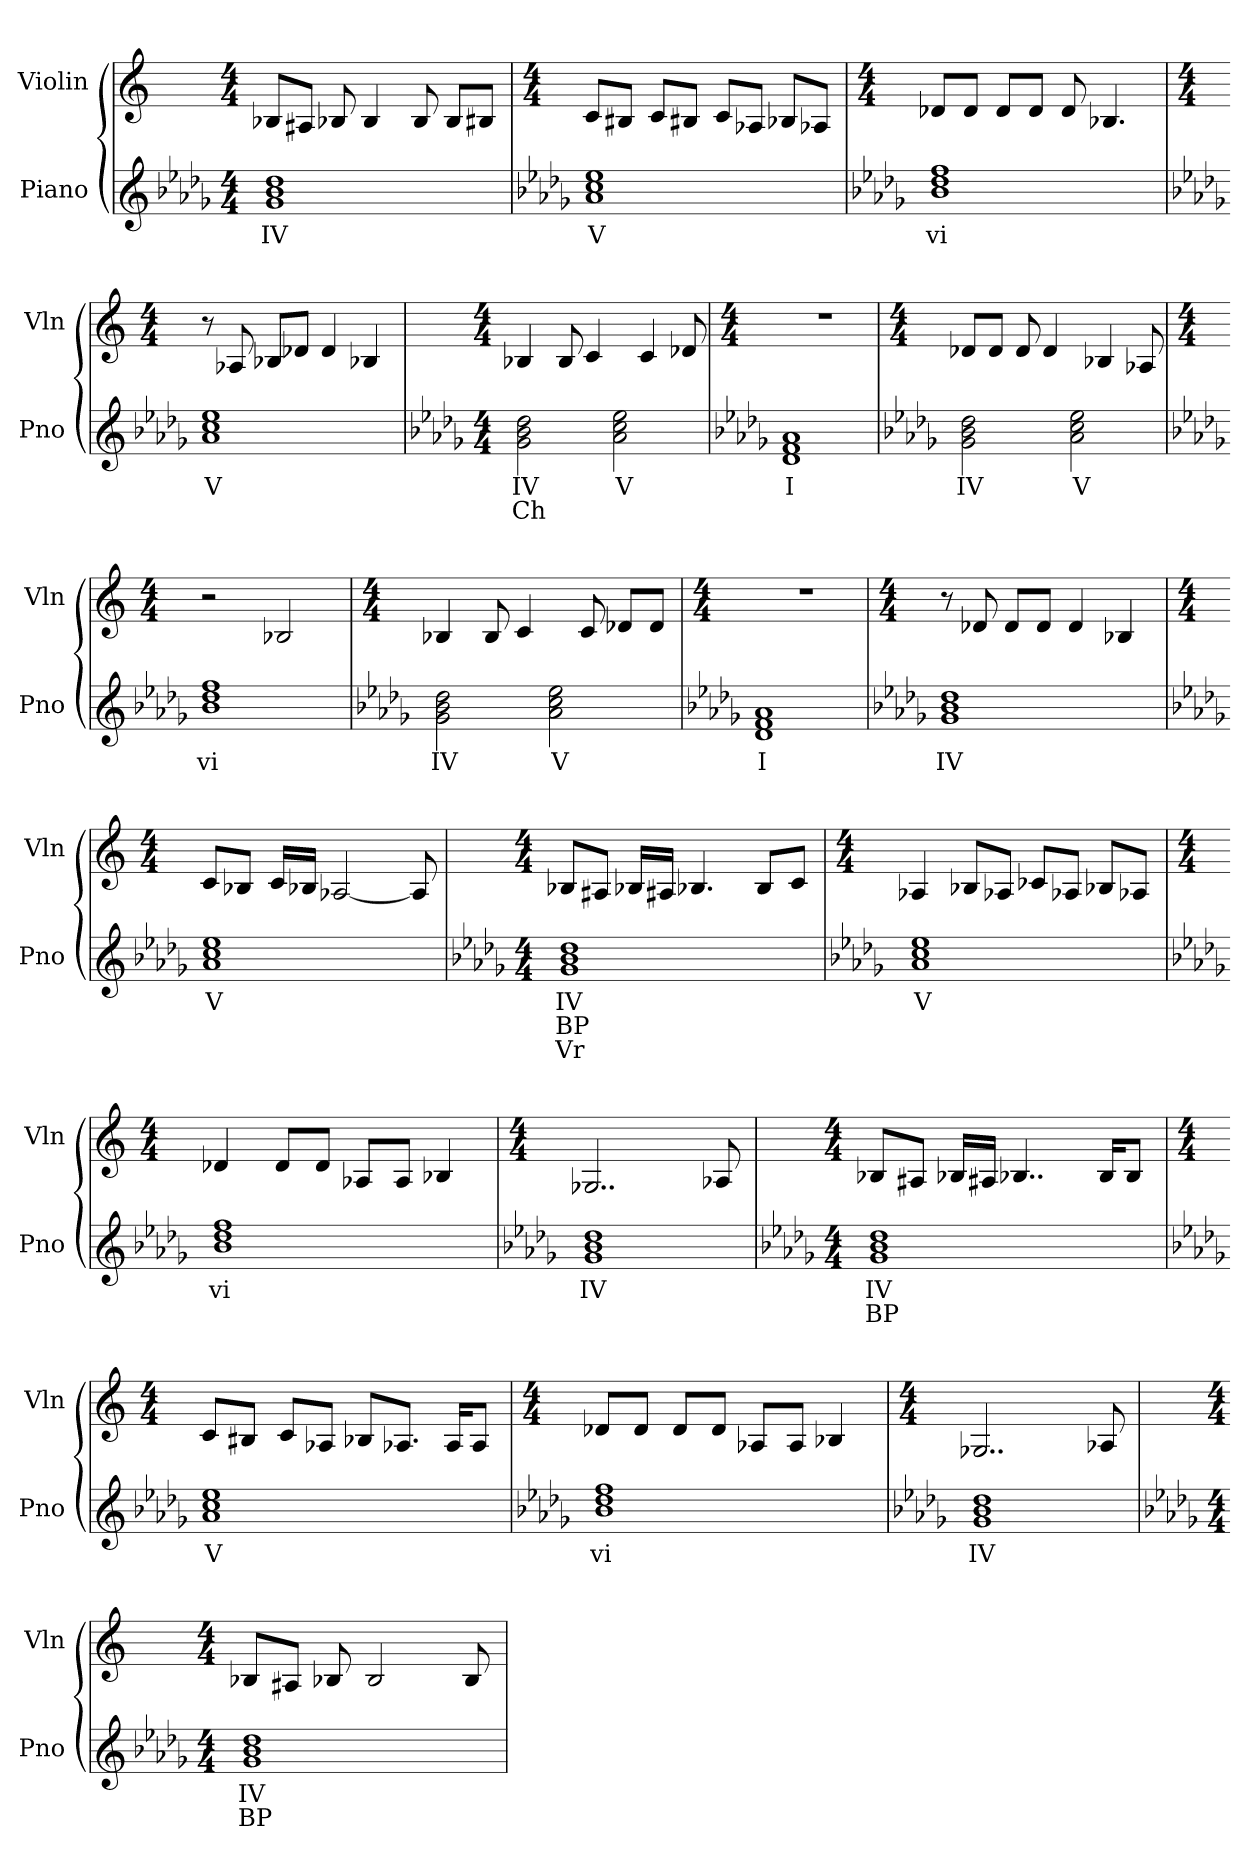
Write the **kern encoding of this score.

**kern	**text	**text	**text	**kern
*part2	*part2	*part2	*part2	*part1
*staff2	*staff2	*staff2	*staff2	*staff1
*I"Piano	*	*	*	*I"Violin
*I'Pno	*	*	*	*I'Vln
*k[b-e-a-d-g-]	*	*	*	*
*D-:	*	*	*	*
*M4/4	*	*	*	*M4/4
=	=	=	=	=
1g- 1b- 1dd-	IV	.	.	8B-XL
.	.	.	.	8A#XJ
.	.	.	.	8B-X
.	.	.	.	4B-
.	.	.	.	8B-
.	.	.	.	8B-L
.	.	.	.	8B#XJ
=	=	=	=	=
*k[b-e-a-d-g-]	*	*	*	*
*D-:	*	*	*	*
*	*	*	*	*M4/4
1a- 1cc 1ee-	V	.	.	8cL
.	.	.	.	8B#XJ
.	.	.	.	8cL
.	.	.	.	8B#XJ
.	.	.	.	8cL
.	.	.	.	8A-XJ
.	.	.	.	8B-XL
.	.	.	.	8A-XJ
=	=	=	=	=
*k[b-e-a-d-g-]	*	*	*	*
*D-:	*	*	*	*
*	*	*	*	*M4/4
1b- 1dd- 1ff	vi	.	.	8d-XL
.	.	.	.	8d-J
.	.	.	.	8d-L
.	.	.	.	8d-J
.	.	.	.	8d-
.	.	.	.	4.B-X
=	=	=	=	=
*k[b-e-a-d-g-]	*	*	*	*
*D-:	*	*	*	*
*	*	*	*	*M4/4
1a- 1cc 1ee-	V	.	.	8r
.	.	.	.	8A-X
.	.	.	.	8B-XL
.	.	.	.	8d-XJ
.	.	.	.	4d-
.	.	.	.	4B-X
=	=	=	=	=
*k[b-e-a-d-g-]	*	*	*	*
*D-:	*	*	*	*
*M4/4	*	*	*	*M4/4
2g- 2b- 2dd-	IV	Ch	.	4B-X
.	.	.	.	8B-
.	.	.	.	4c
2a- 2cc 2ee-	V	.	.	.
.	.	.	.	4c
.	.	.	.	8d-X
=	=	=	=	=
*k[b-e-a-d-g-]	*	*	*	*
*D-:	*	*	*	*
*	*	*	*	*M4/4
1d- 1f 1a-	I	.	.	1r
=	=	=	=	=
*k[b-e-a-d-g-]	*	*	*	*
*D-:	*	*	*	*
*	*	*	*	*M4/4
2g- 2b- 2dd-	IV	.	.	8d-XL
.	.	.	.	8d-J
.	.	.	.	8d-
.	.	.	.	4d-
2a- 2cc 2ee-	V	.	.	.
.	.	.	.	4B-X
.	.	.	.	8A-X
=	=	=	=	=
*k[b-e-a-d-g-]	*	*	*	*
*D-:	*	*	*	*
*	*	*	*	*M4/4
1b- 1dd- 1ff	vi	.	.	2r
.	.	.	.	2B-X
=	=	=	=	=
*k[b-e-a-d-g-]	*	*	*	*
*D-:	*	*	*	*
*	*	*	*	*M4/4
2g- 2b- 2dd-	IV	.	.	4B-X
.	.	.	.	8B-
.	.	.	.	4c
2a- 2cc 2ee-	V	.	.	.
.	.	.	.	8c
.	.	.	.	8d-XL
.	.	.	.	8d-J
=	=	=	=	=
*k[b-e-a-d-g-]	*	*	*	*
*D-:	*	*	*	*
*	*	*	*	*M4/4
1d- 1f 1a-	I	.	.	1r
=	=	=	=	=
*k[b-e-a-d-g-]	*	*	*	*
*D-:	*	*	*	*
*	*	*	*	*M4/4
1g- 1b- 1dd-	IV	.	.	8r
.	.	.	.	8d-X
.	.	.	.	8d-L
.	.	.	.	8d-J
.	.	.	.	4d-
.	.	.	.	4B-X
=	=	=	=	=
*k[b-e-a-d-g-]	*	*	*	*
*D-:	*	*	*	*
*	*	*	*	*M4/4
1a- 1cc 1ee-	V	.	.	8cL
.	.	.	.	8B-XJ
.	.	.	.	16cLL
.	.	.	.	16B-XJJ
.	.	.	.	[2A-X
.	.	.	.	8A-]
=	=	=	=	=
*k[b-e-a-d-g-]	*	*	*	*
*D-:	*	*	*	*
*M4/4	*	*	*	*M4/4
1g- 1b- 1dd-	IV	BP	Vr	8B-XL
.	.	.	.	8A#XJ
.	.	.	.	16B-XLL
.	.	.	.	16A#XJJ
.	.	.	.	4.B-X
.	.	.	.	8B-L
.	.	.	.	8cJ
=	=	=	=	=
*k[b-e-a-d-g-]	*	*	*	*
*D-:	*	*	*	*
*	*	*	*	*M4/4
1a- 1cc 1ee-	V	.	.	4A-X
.	.	.	.	8B-XL
.	.	.	.	8A-XJ
.	.	.	.	8c-XL
.	.	.	.	8A-XJ
.	.	.	.	8B-XL
.	.	.	.	8A-XJ
=	=	=	=	=
*k[b-e-a-d-g-]	*	*	*	*
*D-:	*	*	*	*
*	*	*	*	*M4/4
1b- 1dd- 1ff	vi	.	.	4d-X
.	.	.	.	8d-L
.	.	.	.	8d-J
.	.	.	.	8A-XL
.	.	.	.	8A-J
.	.	.	.	4B-X
=	=	=	=	=
*k[b-e-a-d-g-]	*	*	*	*
*D-:	*	*	*	*
*	*	*	*	*M4/4
1g- 1b- 1dd-	IV	.	.	2..G-X
.	.	.	.	8A-X
=	=	=	=	=
*k[b-e-a-d-g-]	*	*	*	*
*D-:	*	*	*	*
*M4/4	*	*	*	*M4/4
1g- 1b- 1dd-	IV	BP	.	8B-XL
.	.	.	.	8A#XJ
.	.	.	.	16B-XLL
.	.	.	.	16A#XJJ
.	.	.	.	4..B-X
.	.	.	.	16B-KL
.	.	.	.	8B-J
=	=	=	=	=
*k[b-e-a-d-g-]	*	*	*	*
*D-:	*	*	*	*
*	*	*	*	*M4/4
1a- 1cc 1ee-	V	.	.	8cL
.	.	.	.	8B#XJ
.	.	.	.	8cL
.	.	.	.	8A-XJ
.	.	.	.	8B-XL
.	.	.	.	8.A-XJ
.	.	.	.	16A-KL
.	.	.	.	8A-J
=	=	=	=	=
*k[b-e-a-d-g-]	*	*	*	*
*D-:	*	*	*	*
*	*	*	*	*M4/4
1b- 1dd- 1ff	vi	.	.	8d-XL
.	.	.	.	8d-J
.	.	.	.	8d-L
.	.	.	.	8d-J
.	.	.	.	8A-XL
.	.	.	.	8A-J
.	.	.	.	4B-X
=	=	=	=	=
*k[b-e-a-d-g-]	*	*	*	*
*D-:	*	*	*	*
*	*	*	*	*M4/4
1g- 1b- 1dd-	IV	.	.	2..G-X
.	.	.	.	8A-X
=	=	=	=	=
*k[b-e-a-d-g-]	*	*	*	*
*D-:	*	*	*	*
*M4/4	*	*	*	*M4/4
1g- 1b- 1dd-	IV	BP	.	8B-XL
.	.	.	.	8A#XJ
.	.	.	.	8B-X
.	.	.	.	2B-
.	.	.	.	8B-
=	=	=	=	=
*-	*-	*-	*-	*-
